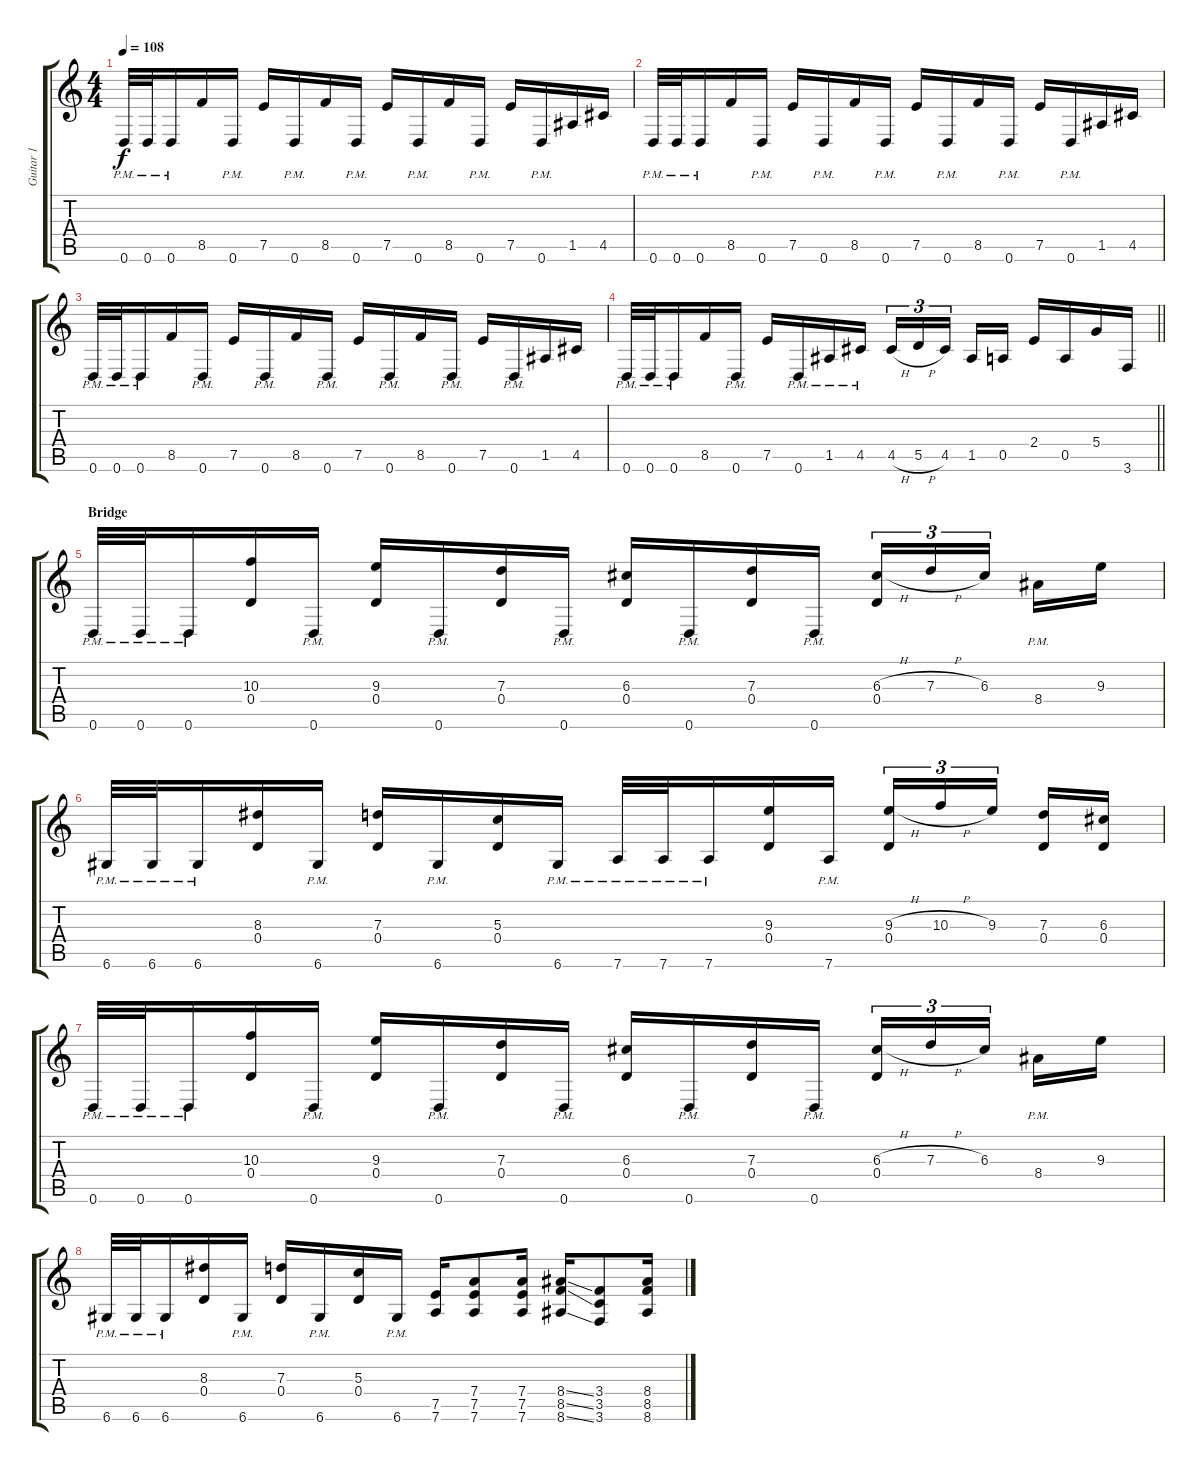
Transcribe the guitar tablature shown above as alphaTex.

\track ("Guitar 1" "Guitar 1") {instrument distortionguitar}
\staff {score tabs}
\tuning (E4 B3 G3 D3 A2 D2) {hide}
\ts (4 4)
\tempo 108
\clef g2
\ks c
0.6{pm}.32{dy f} 0.6{pm}.32 0.6{pm}.16 8.5.16 0.6{pm}.16 7.5.16 0.6{pm}.16 8.5.16 0.6{pm}.16 7.5.16 0.6{pm}.16 8.5.16 0.6{pm}.16 7.5.16 0.6{pm}.16 1.5.16 4.5.16 |
0.6{pm}.32 0.6{pm}.32 0.6{pm}.16 8.5.16 0.6{pm}.16 7.5.16 0.6{pm}.16 8.5.16 0.6{pm}.16 7.5.16 0.6{pm}.16 8.5.16 0.6{pm}.16 7.5.16 0.6{pm}.16 1.5.16 4.5.16 |
0.6{pm}.32 0.6{pm}.32 0.6{pm}.16 8.5.16 0.6{pm}.16 7.5.16 0.6{pm}.16 8.5.16 0.6{pm}.16 7.5.16 0.6{pm}.16 8.5.16 0.6{pm}.16 7.5.16 0.6{pm}.16 1.5.16 4.5.16 |
\barLineRight lightlight
0.6{pm}.32 0.6{pm}.32 0.6{pm}.16 8.5.16 0.6{pm}.16 7.5.16 0.6{pm}.16 1.5{pm}.16 4.5{pm}.16 4.5{h}.16{tu (3 2)} 5.5{h}.16{tu (3 2)} 4.5.16{tu (3 2) beam splitsecondary} 1.5.16 0.5.16 2.4.16 0.5.16 5.4.16 3.6.16 |
\section ("" "Bridge")
0.6{pm}.32 0.6{pm}.32 0.6{pm}.16 (10.3 0.4).16 0.6{pm}.16 (9.3 0.4).16 0.6{pm}.16 (7.3 0.4).16 0.6{pm}.16 (6.3 0.4).16 0.6{pm}.16 (7.3 0.4).16 0.6{pm}.16 (6.3{h} 0.4).16{tu (3 2)} 7.3{h}.16{tu (3 2)} 6.3.16{tu (3 2) beam splitsecondary} 8.4{pm}.16 9.3.16 |
6.6{pm}.32 6.6{pm}.32 6.6{pm}.16 (8.3 0.4).16 6.6{pm}.16 (7.3 0.4).16 6.6{pm}.16 (5.3 0.4).16 6.6{pm}.16 7.6{pm}.32 7.6{pm}.32 7.6{pm}.16 (9.3 0.4).16 7.6{pm}.16 (9.3{h} 0.4).16{tu (3 2)} 10.3{h}.16{tu (3 2)} 9.3.16{tu (3 2) beam splitsecondary} (7.3 0.4).16 (6.3 0.4).16 |
0.6{pm}.32 0.6{pm}.32 0.6{pm}.16 (10.3 0.4).16 0.6{pm}.16 (9.3 0.4).16 0.6{pm}.16 (7.3 0.4).16 0.6{pm}.16 (6.3 0.4).16 0.6{pm}.16 (7.3 0.4).16 0.6{pm}.16 (6.3{h} 0.4).16{tu (3 2)} 7.3{h}.16{tu (3 2)} 6.3.16{tu (3 2) beam splitsecondary} 8.4{pm}.16 9.3.16 |
6.6{pm}.32 6.6{pm}.32 6.6{pm}.16 (8.3 0.4).16 6.6{pm}.16 (7.3 0.4).16 6.6{pm}.16 (5.3 0.4).16 6.6{pm}.16 (7.5 7.6).16 (7.4 7.5 7.6).8 (7.4 7.5 7.6).16 (8.4{ss} 8.5{ss} 8.6{ss}).16 (3.4 3.5 3.6).8 (8.4 8.5 8.6).16
